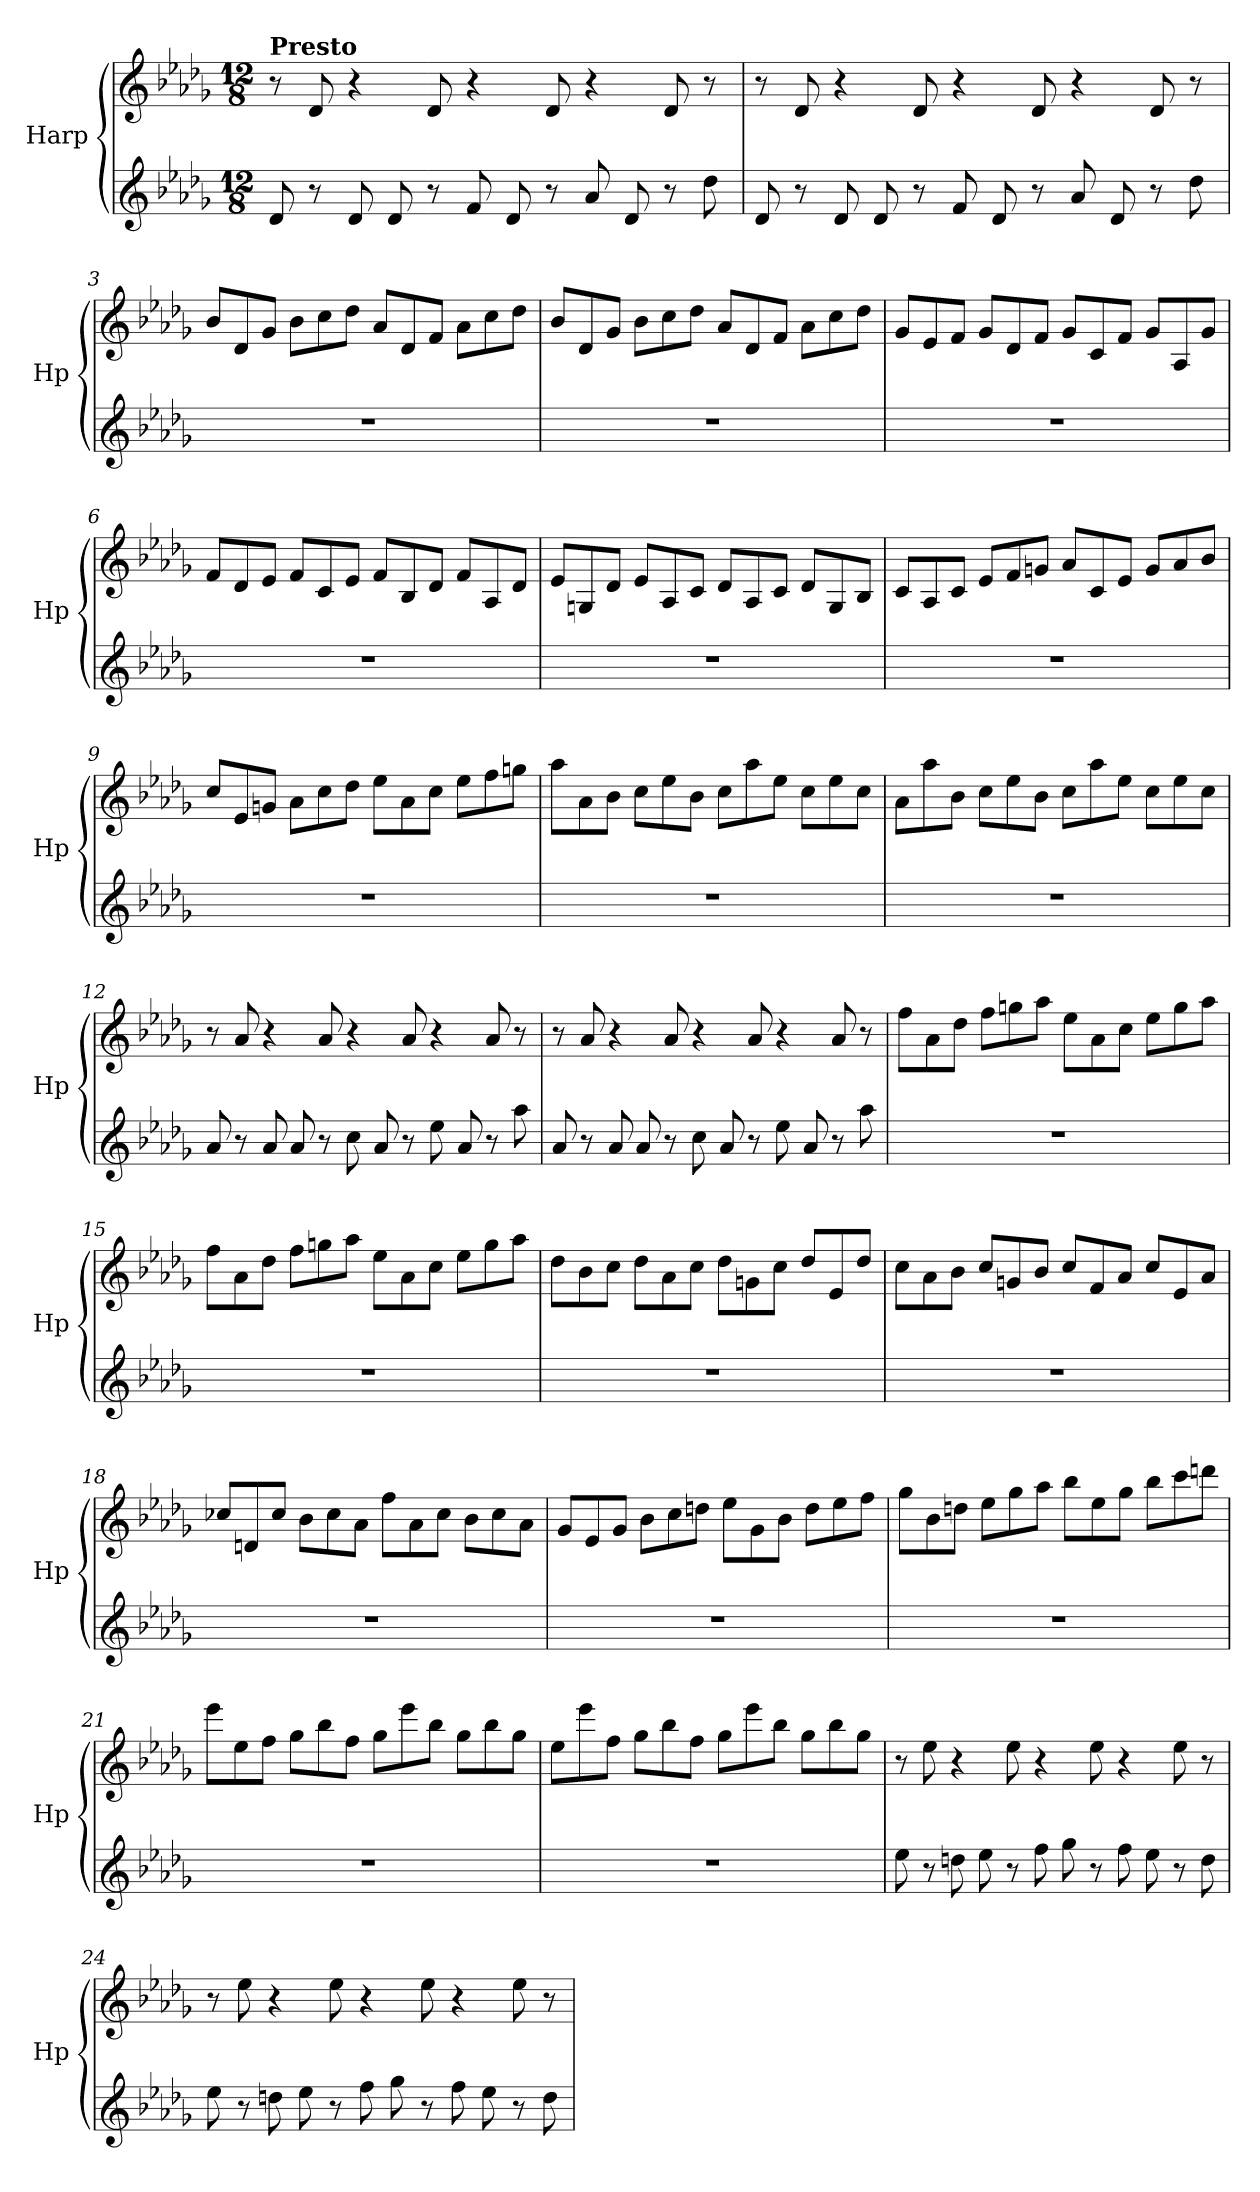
**kern	**kern
*part1	*part1
*staff2	*staff1
*I"Harp	*
*I'Hp	*
*clefG2	*clefG2
*k[b-e-a-d-g-]	*k[b-e-a-d-g-]
*M12/8	*M12/8
=1	=1
!	!LO:TX:a:B:t=Presto
8d-/	8r
8r	8d-/
8d-/	4r
8d-/	.
8r	8d-/
8f/	4r
8d-/	.
8r	8d-/
8a-/	4r
8d-/	.
8r	8d-/
8dd-\	8r
=2	=2
8d-/	8r
8r	8d-/
8d-/	4r
8d-/	.
8r	8d-/
8f/	4r
8d-/	.
8r	8d-/
8a-/	4r
8d-/	.
8r	8d-/
8dd-\	8r
!!LO:LB:g=z
=3	=3
1.r	8b-/L
.	8d-/
.	8g-/J
.	8b-\L
.	8cc\
.	8dd-\J
.	8a-/L
.	8d-/
.	8f/J
.	8a-\L
.	8cc\
.	8dd-\J
=4	=4
1.r	8b-/L
.	8d-/
.	8g-/J
.	8b-\L
.	8cc\
.	8dd-\J
.	8a-/L
.	8d-/
.	8f/J
.	8a-\L
.	8cc\
.	8dd-\J
=5	=5
1.r	8g-/L
.	8e-/
.	8f/J
.	8g-/L
.	8d-/
.	8f/J
.	8g-/L
.	8c/
.	8f/J
.	8g-/L
.	8A-/
.	8g-/J
!!LO:LB:g=z
=6	=6
1.r	8f/L
.	8d-/
.	8e-/J
.	8f/L
.	8c/
.	8e-/J
.	8f/L
.	8B-/
.	8d-/J
.	8f/L
.	8A-/
.	8d-/J
=7	=7
1.r	8e-/L
.	8Gn/
.	8d-/J
.	8e-/L
.	8A-/
.	8c/J
.	8d-/L
.	8A-/
.	8c/J
.	8d-/L
.	8G/
.	8B-/J
=8	=8
1.r	8c/L
.	8A-/
.	8c/J
.	8e-/L
.	8f/
.	8gn/J
.	8a-/L
.	8c/
.	8e-/J
.	8g/L
.	8a-/
.	8b-/J
!!LO:LB:g=z
=9	=9
1.r	8cc/L
.	8e-/
.	8gn/J
.	8a-\L
.	8cc\
.	8dd-\J
.	8ee-\L
.	8a-\
.	8cc\J
.	8ee-\L
.	8ff\
.	8ggn\J
=10	=10
1.r	8aa-\L
.	8a-\
.	8b-\J
.	8cc\L
.	8ee-\
.	8b-\J
.	8cc\L
.	8aa-\
.	8ee-\J
.	8cc\L
.	8ee-\
.	8cc\J
=11	=11
1.r	8a-\L
.	8aa-\
.	8b-\J
.	8cc\L
.	8ee-\
.	8b-\J
.	8cc\L
.	8aa-\
.	8ee-\J
.	8cc\L
.	8ee-\
.	8cc\J
!!LO:LB:g=z
=12	=12
8a-/	8r
8r	8a-/
8a-/	4r
8a-/	.
8r	8a-/
8cc\	4r
8a-/	.
8r	8a-/
8ee-\	4r
8a-/	.
8r	8a-/
8aa-\	8r
=13	=13
8a-/	8r
8r	8a-/
8a-/	4r
8a-/	.
8r	8a-/
8cc\	4r
8a-/	.
8r	8a-/
8ee-\	4r
8a-/	.
8r	8a-/
8aa-\	8r
!!LO:PB:g=z
=14	=14
1.r	8ff\L
.	8a-\
.	8dd-\J
.	8ff\L
.	8ggn\
.	8aa-\J
.	8ee-\L
.	8a-\
.	8cc\J
.	8ee-\L
.	8gg\
.	8aa-\J
=15	=15
1.r	8ff\L
.	8a-\
.	8dd-\J
.	8ff\L
.	8ggn\
.	8aa-\J
.	8ee-\L
.	8a-\
.	8cc\J
.	8ee-\L
.	8gg\
.	8aa-\J
=16	=16
1.r	8dd-\L
.	8b-\
.	8cc\J
.	8dd-\L
.	8a-\
.	8cc\J
.	8dd-\L
.	8gn\
.	8cc\J
.	8dd-/L
.	8e-/
.	8dd-/J
!!LO:LB:g=z
=17	=17
1.r	8cc\L
.	8a-\
.	8b-\J
.	8cc/L
.	8gn/
.	8b-/J
.	8cc/L
.	8f/
.	8a-/J
.	8cc/L
.	8e-/
.	8a-/J
=18	=18
1.r	8cc-X/L
.	8dn/
.	8cc-/J
.	8b-\L
.	8cc-\
.	8a-\J
.	8ff\L
.	8a-\
.	8cc-\J
.	8b-\L
.	8cc-\
.	8a-\J
=19	=19
1.r	8g-/L
.	8e-/
.	8g-/J
.	8b-\L
.	8cc\
.	8ddn\J
.	8ee-\L
.	8g-\
.	8b-\J
.	8dd\L
.	8ee-\
.	8ff\J
!!LO:LB:g=z
=20	=20
1.r	8gg-\L
.	8b-\
.	8ddn\J
.	8ee-\L
.	8gg-\
.	8aa-\J
.	8bb-\L
.	8ee-\
.	8gg-\J
.	8bb-\L
.	8ccc\
.	8dddn\J
=21	=21
1.r	8eee-\L
.	8ee-\
.	8ff\J
.	8gg-\L
.	8bb-\
.	8ff\J
.	8gg-\L
.	8eee-\
.	8bb-\J
.	8gg-\L
.	8bb-\
.	8gg-\J
=22	=22
1.r	8ee-\L
.	8eee-\
.	8ff\J
.	8gg-\L
.	8bb-\
.	8ff\J
.	8gg-\L
.	8eee-\
.	8bb-\J
.	8gg-\L
.	8bb-\
.	8gg-\J
!!LO:LB:g=z
=23	=23
8ee-\	8r
8r	8ee-\
8ddn\	4r
8ee-\	.
8r	8ee-\
8ff\	4r
8gg-\	.
8r	8ee-\
8ff\	4r
8ee-\	.
8r	8ee-\
8dd\	8r
=24	=24
8ee-\	8r
8r	8ee-\
8ddn\	4r
8ee-\	.
8r	8ee-\
8ff\	4r
8gg-\	.
8r	8ee-\
8ff\	4r
8ee-\	.
8r	8ee-\
8dd\	8r
=	=
*-	*-
